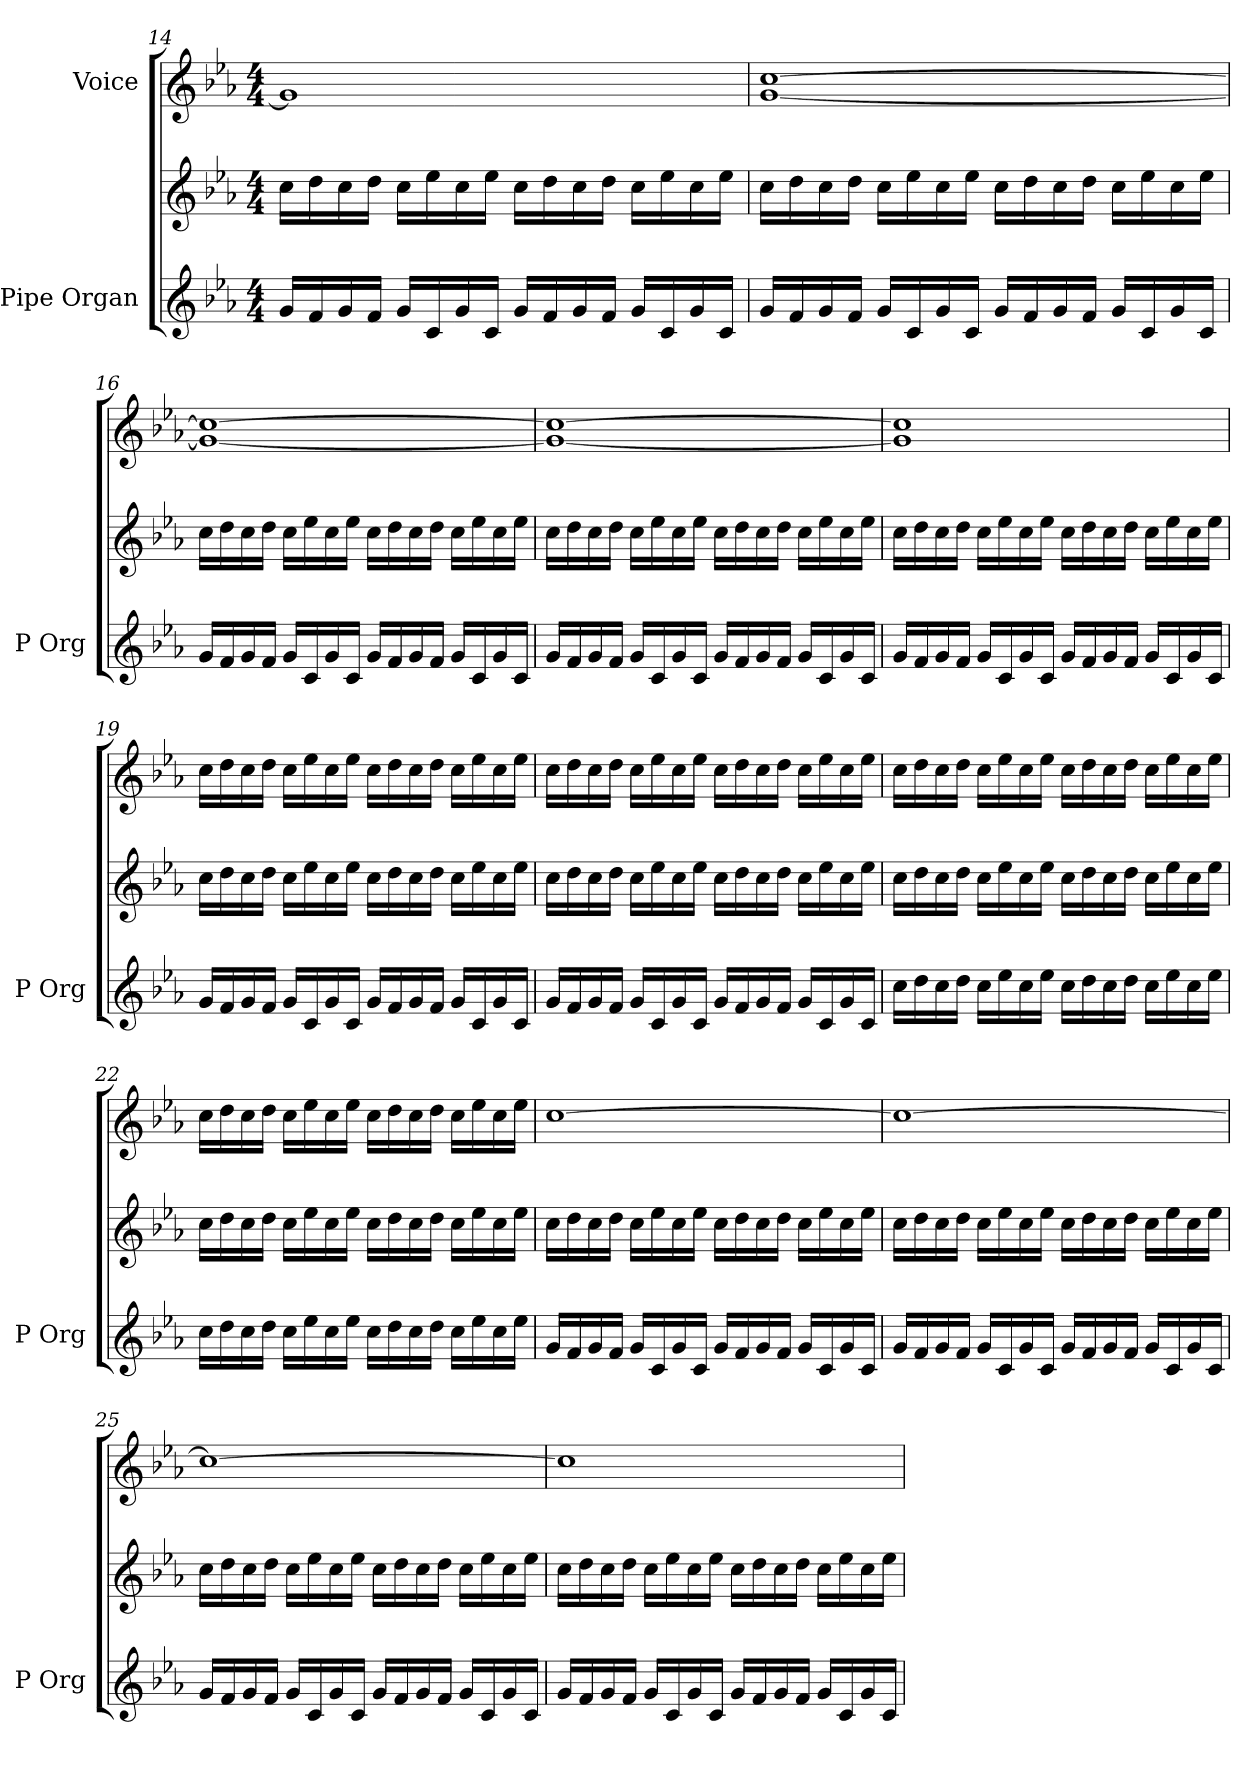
**kern	**kern	**kern
*part2	*part2	*part1
*staff3	*staff2	*staff1
*I"Pipe Organ	*	*I"Voice
*I'P Org	*	*
*clefG2	*clefG2	*clefG2
*k[b-e-a-]	*k[b-e-a-]	*k[b-e-a-]
*M4/4	*M4/4	*M4/4
=14	=14	=14
16g/LL	16cc\LL	1g]
16f/	16dd\	.
16g/	16cc\	.
16f/JJ	16dd\JJ	.
16g/LL	16cc\LL	.
16c/	16ee-\	.
16g/	16cc\	.
16c/JJ	16ee-\JJ	.
16g/LL	16cc\LL	.
16f/	16dd\	.
16g/	16cc\	.
16f/JJ	16dd\JJ	.
16g/LL	16cc\LL	.
16c/	16ee-\	.
16g/	16cc\	.
16c/JJ	16ee-\JJ	.
!!LO:LB:g=z
=15	=15	=15
16g/LL	16cc\LL	[1g [1cc
16f/	16dd\	.
16g/	16cc\	.
16f/JJ	16dd\JJ	.
16g/LL	16cc\LL	.
16c/	16ee-\	.
16g/	16cc\	.
16c/JJ	16ee-\JJ	.
16g/LL	16cc\LL	.
16f/	16dd\	.
16g/	16cc\	.
16f/JJ	16dd\JJ	.
16g/LL	16cc\LL	.
16c/	16ee-\	.
16g/	16cc\	.
16c/JJ	16ee-\JJ	.
=16	=16	=16
16g/LL	16cc\LL	1g_ 1cc_
16f/	16dd\	.
16g/	16cc\	.
16f/JJ	16dd\JJ	.
16g/LL	16cc\LL	.
16c/	16ee-\	.
16g/	16cc\	.
16c/JJ	16ee-\JJ	.
16g/LL	16cc\LL	.
16f/	16dd\	.
16g/	16cc\	.
16f/JJ	16dd\JJ	.
16g/LL	16cc\LL	.
16c/	16ee-\	.
16g/	16cc\	.
16c/JJ	16ee-\JJ	.
!!LO:PB:g=z
=17	=17	=17
16g/LL	16cc\LL	1g_ 1cc_
16f/	16dd\	.
16g/	16cc\	.
16f/JJ	16dd\JJ	.
16g/LL	16cc\LL	.
16c/	16ee-\	.
16g/	16cc\	.
16c/JJ	16ee-\JJ	.
16g/LL	16cc\LL	.
16f/	16dd\	.
16g/	16cc\	.
16f/JJ	16dd\JJ	.
16g/LL	16cc\LL	.
16c/	16ee-\	.
16g/	16cc\	.
16c/JJ	16ee-\JJ	.
=18	=18	=18
16g/LL	16cc\LL	1g] 1cc]
16f/	16dd\	.
16g/	16cc\	.
16f/JJ	16dd\JJ	.
16g/LL	16cc\LL	.
16c/	16ee-\	.
16g/	16cc\	.
16c/JJ	16ee-\JJ	.
16g/LL	16cc\LL	.
16f/	16dd\	.
16g/	16cc\	.
16f/JJ	16dd\JJ	.
16g/LL	16cc\LL	.
16c/	16ee-\	.
16g/	16cc\	.
16c/JJ	16ee-\JJ	.
!!LO:LB:g=z
=19	=19	=19
16g/LL	16cc\LL	16cc\LL
16f/	16dd\	16dd\
16g/	16cc\	16cc\
16f/JJ	16dd\JJ	16dd\JJ
16g/LL	16cc\LL	16cc\LL
16c/	16ee-\	16ee-\
16g/	16cc\	16cc\
16c/JJ	16ee-\JJ	16ee-\JJ
16g/LL	16cc\LL	16cc\LL
16f/	16dd\	16dd\
16g/	16cc\	16cc\
16f/JJ	16dd\JJ	16dd\JJ
16g/LL	16cc\LL	16cc\LL
16c/	16ee-\	16ee-\
16g/	16cc\	16cc\
16c/JJ	16ee-\JJ	16ee-\JJ
=20	=20	=20
16g/LL	16cc\LL	16cc\LL
16f/	16dd\	16dd\
16g/	16cc\	16cc\
16f/JJ	16dd\JJ	16dd\JJ
16g/LL	16cc\LL	16cc\LL
16c/	16ee-\	16ee-\
16g/	16cc\	16cc\
16c/JJ	16ee-\JJ	16ee-\JJ
16g/LL	16cc\LL	16cc\LL
16f/	16dd\	16dd\
16g/	16cc\	16cc\
16f/JJ	16dd\JJ	16dd\JJ
16g/LL	16cc\LL	16cc\LL
16c/	16ee-\	16ee-\
16g/	16cc\	16cc\
16c/JJ	16ee-\JJ	16ee-\JJ
!!LO:LB:g=z
=21	=21	=21
16cc\LL	16cc\LL	16cc\LL
16dd\	16dd\	16dd\
16cc\	16cc\	16cc\
16dd\JJ	16dd\JJ	16dd\JJ
16cc\LL	16cc\LL	16cc\LL
16ee-\	16ee-\	16ee-\
16cc\	16cc\	16cc\
16ee-\JJ	16ee-\JJ	16ee-\JJ
16cc\LL	16cc\LL	16cc\LL
16dd\	16dd\	16dd\
16cc\	16cc\	16cc\
16dd\JJ	16dd\JJ	16dd\JJ
16cc\LL	16cc\LL	16cc\LL
16ee-\	16ee-\	16ee-\
16cc\	16cc\	16cc\
16ee-\JJ	16ee-\JJ	16ee-\JJ
=22	=22	=22
16cc\LL	16cc\LL	16cc\LL
16dd\	16dd\	16dd\
16cc\	16cc\	16cc\
16dd\JJ	16dd\JJ	16dd\JJ
16cc\LL	16cc\LL	16cc\LL
16ee-\	16ee-\	16ee-\
16cc\	16cc\	16cc\
16ee-\JJ	16ee-\JJ	16ee-\JJ
16cc\LL	16cc\LL	16cc\LL
16dd\	16dd\	16dd\
16cc\	16cc\	16cc\
16dd\JJ	16dd\JJ	16dd\JJ
16cc\LL	16cc\LL	16cc\LL
16ee-\	16ee-\	16ee-\
16cc\	16cc\	16cc\
16ee-\JJ	16ee-\JJ	16ee-\JJ
!!LO:LB:g=z
=23	=23	=23
16g/LL	16cc\LL	[1cc
16f/	16dd\	.
16g/	16cc\	.
16f/JJ	16dd\JJ	.
16g/LL	16cc\LL	.
16c/	16ee-\	.
16g/	16cc\	.
16c/JJ	16ee-\JJ	.
16g/LL	16cc\LL	.
16f/	16dd\	.
16g/	16cc\	.
16f/JJ	16dd\JJ	.
16g/LL	16cc\LL	.
16c/	16ee-\	.
16g/	16cc\	.
16c/JJ	16ee-\JJ	.
=24	=24	=24
16g/LL	16cc\LL	1cc_
16f/	16dd\	.
16g/	16cc\	.
16f/JJ	16dd\JJ	.
16g/LL	16cc\LL	.
16c/	16ee-\	.
16g/	16cc\	.
16c/JJ	16ee-\JJ	.
16g/LL	16cc\LL	.
16f/	16dd\	.
16g/	16cc\	.
16f/JJ	16dd\JJ	.
16g/LL	16cc\LL	.
16c/	16ee-\	.
16g/	16cc\	.
16c/JJ	16ee-\JJ	.
!!LO:PB:g=z
=25	=25	=25
16g/LL	16cc\LL	1cc_
16f/	16dd\	.
16g/	16cc\	.
16f/JJ	16dd\JJ	.
16g/LL	16cc\LL	.
16c/	16ee-\	.
16g/	16cc\	.
16c/JJ	16ee-\JJ	.
16g/LL	16cc\LL	.
16f/	16dd\	.
16g/	16cc\	.
16f/JJ	16dd\JJ	.
16g/LL	16cc\LL	.
16c/	16ee-\	.
16g/	16cc\	.
16c/JJ	16ee-\JJ	.
=26	=26	=26
16g/LL	16cc\LL	1cc]
16f/	16dd\	.
16g/	16cc\	.
16f/JJ	16dd\JJ	.
16g/LL	16cc\LL	.
16c/	16ee-\	.
16g/	16cc\	.
16c/JJ	16ee-\JJ	.
16g/LL	16cc\LL	.
16f/	16dd\	.
16g/	16cc\	.
16f/JJ	16dd\JJ	.
16g/LL	16cc\LL	.
16c/	16ee-\	.
16g/	16cc\	.
16c/JJ	16ee-\JJ	.
=	=	=
*-	*-	*-
